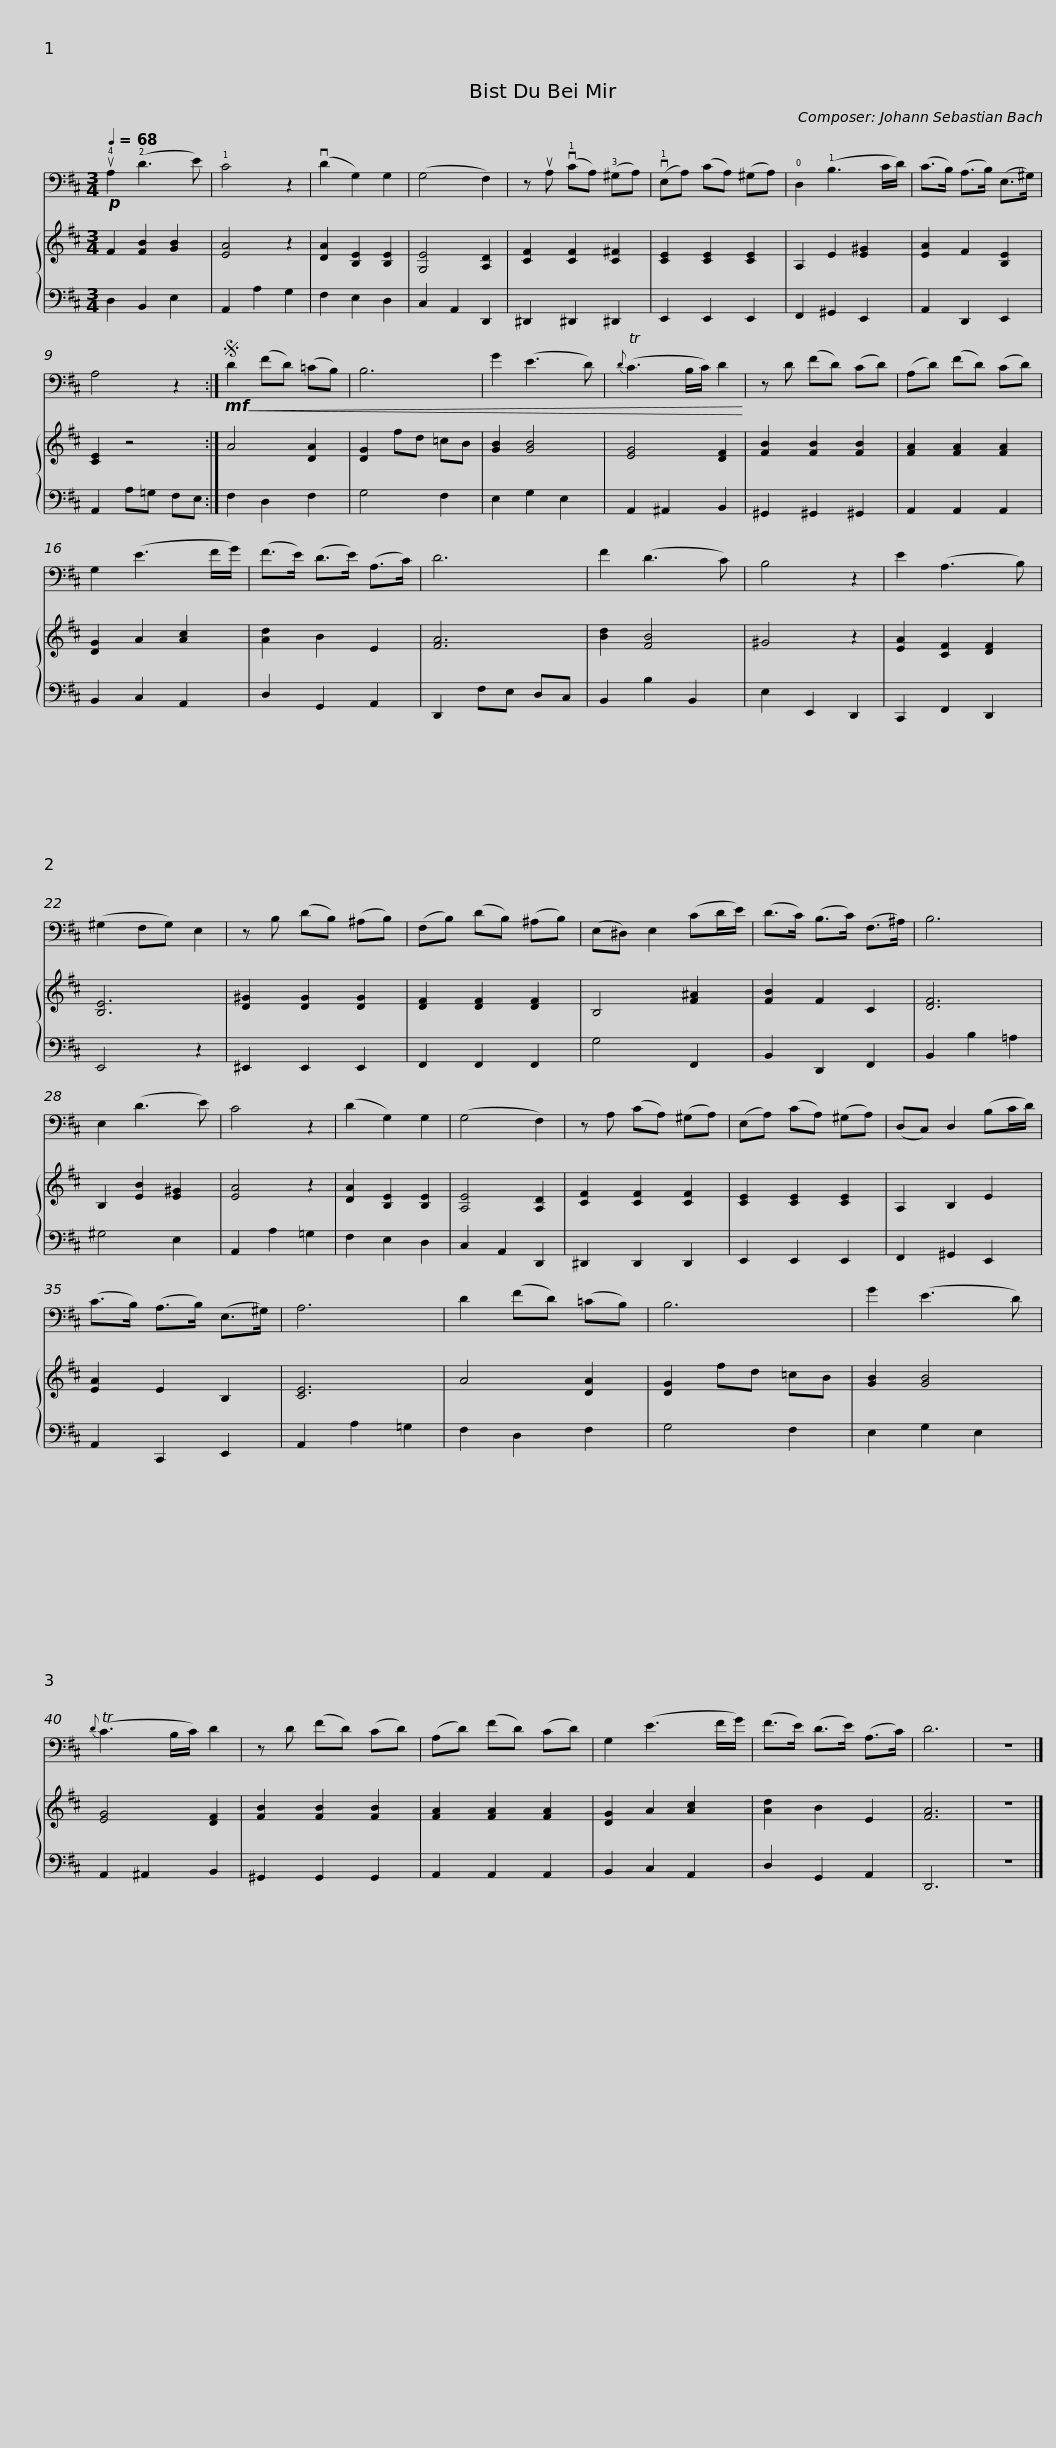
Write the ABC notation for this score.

X:1
%%score 1 { 2 | 3 }
L:1/8
Q:1/4=68
M:3/4
I:linebreak $
K:D
V:1 bass
V:2 treble
V:3 bass
V:1
!p! u!4!A,2 (!2!D3 E) | !1!C4 z2 | (vD2 G,2) G,2 | (G,4 F,2) | z uA, (v!1!CA,) (!3!^G,A,) | %5
 (v!1!E,A,) (CA,) (^G,A,) | !0!D,2 (!1!B,3 C/D/) |$ (C>B,) (A,>B,) (E,>^G,) | A,4 z2 :|S!mf!!<(! D2 (FD) (=CB,) | %10
 B,6 | G2 (E3 D) |{D} (TC3 B,/C/) D2!<)! |$ z D (FD) (CD) | (A,D) (FD) (CD) | %15
 G,2 (E3 F/G/) | (F>E) (D>E) (A,>C) | D6 | F2 (D3 C) | B,4 z2 |$ %20
 E2 (A,3 B,) | (^G,2 F,G,) E,2 | z B, (DB,) (^A,B,) | (F,B,) (DB,) (^A,B,) | (E,^D,) E,2 (CD/E/) | %25
 (D>C) (B,>C) (F,>^A,) |$ B,6 | E,2 (D3 E) | C4 z2 | (D2 G,2) G,2 | %30
 (G,4 F,2) | z A, (CA,) (^G,A,) | (E,A,) (CA,) (^G,A,) | (D,C,) D,2 (B,C/D/) |$ (C>B,) (A,>B,) (E,>^G,) | %35
 A,6 | D2 (FD) (=CB,) | B,6 | G2 (E3 D) |{D} (TC3 B,/C/) D2 |$ %40
 z D (FD) (CD) | (A,D) (FD) (CD) | G,2 (E3 F/G/) | (F>E) (D>E) (A,>C) | D6 | %45
 z6 |] %46
V:2
 F2 [FB]2 [GB]2 | [EA]4 z2 | [DA]2 [B,E]2 [B,E]2 | [G,E]4 [A,D]2 | [CF]2 [CF]2 [C^F]2 | %5
 [CE]2 [CE]2 [CE]2 | A,2 E2 [E^G]2 |$ [EA]2 F2 [B,E]2 | [CE]2 z4 :| A4 [DA]2 | %10
 [DG]2 fd =cB | [GB]2 [GB]4 | [EG]4 [DF]2 |$ [FB]2 [FB]2 [FB]2 | [FA]2 [FA]2 [FA]2 | %15
 [DG]2 A2 [Ac]2 | [Ad]2 B2 E2 | [FA]6 | [Bd]2 [FB]4 | ^G4 z2 |$ %20
 [EA]2 [CF]2 [DF]2 | [B,E]6 | [D^G]2 [DG]2 [DG]2 | [DF]2 [DF]2 [DF]2 | B,4 [F^A]2 | %25
 [FB]2 F2 C2 |$ [DF]6 | B,2 [EB]2 [E^G]2 | [EA]4 z2 | [DA]2 [B,E]2 [B,E]2 | %30
 [A,E]4 [A,D]2 | [CF]2 [CF]2 [CF]2 | [CE]2 [CE]2 [CE]2 | A,2 B,2 E2 |$ [EA]2 E2 B,2 | %35
 [CE]6 | A4 [DA]2 | [DG]2 fd =cB | [GB]2 [GB]4 | [EG]4 [DF]2 |$ %40
 [FB]2 [FB]2 [FB]2 | [FA]2 [FA]2 [FA]2 | [DG]2 A2 [Ac]2 | [Ad]2 B2 E2 | [FA]6 | %45
 z6 |] %46
V:3
 D,2 B,,2 E,2 | A,,2 A,2 G,2 | F,2 E,2 D,2 | C,2 A,,2 D,,2 | ^D,,2 ^D,,2 ^D,,2 | %5
 E,,2 E,,2 E,,2 | F,,2 ^G,,2 E,,2 |$ A,,2 D,,2 E,,2 | A,,2 A,=G, F,E, :| F,2 D,2 F,2 | %10
 G,4 F,2 | E,2 G,2 E,2 | A,,2 ^A,,2 B,,2 |$ ^G,,2 ^G,,2 ^G,,2 | A,,2 A,,2 A,,2 | %15
 B,,2 C,2 A,,2 | D,2 G,,2 A,,2 | D,,2 F,E, D,C, | B,,2 B,2 B,,2 | E,2 E,,2 D,,2 |$ %20
 C,,2 F,,2 D,,2 | E,,4 z2 | ^E,,2 E,,2 E,,2 | F,,2 F,,2 F,,2 | G,4 F,,2 | %25
 B,,2 D,,2 F,,2 |$ B,,2 B,2 =A,2 | ^G,4 E,2 | A,,2 A,2 =G,2 | F,2 E,2 D,2 | %30
 C,2 A,,2 D,,2 | ^D,,2 D,,2 D,,2 | E,,2 E,,2 E,,2 | F,,2 ^G,,2 E,,2 |$ A,,2 C,,2 E,,2 | %35
 A,,2 A,2 =G,2 | F,2 D,2 F,2 | G,4 F,2 | E,2 G,2 E,2 | A,,2 ^A,,2 B,,2 |$ %40
 ^G,,2 G,,2 G,,2 | A,,2 A,,2 A,,2 | B,,2 C,2 A,,2 | D,2 G,,2 A,,2 | D,,6 | %45
 z6 |] %46
